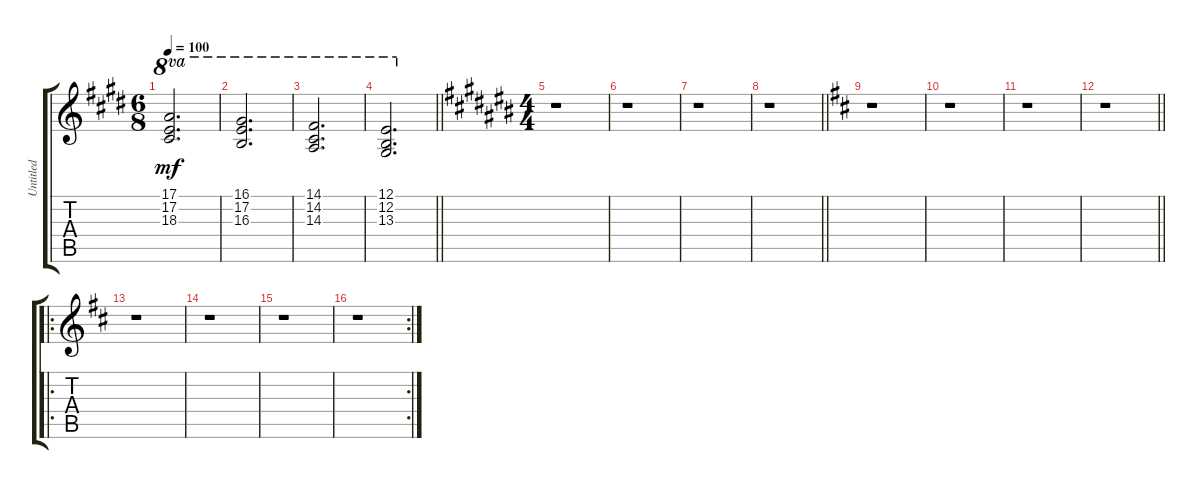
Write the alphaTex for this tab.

\track ("Untitled" "Untitled") {instrument churchorgan}
\staff {score tabs}
\tuning (E4 B3 G3 D3 A2 E2) {hide}
\ts (6 8)
\tempo 100
\clef g2
\ks e
(17.1 17.2 18.3).2{d ot 8va dy mf} |
\ks c#minor
(16.1 17.2 16.3).2{d ot 8va} |
(14.1 14.2 14.3).2{d ot 8va} |
\barLineRight lightlight
(12.1 12.2 13.3).2{d ot 8va} |
\ts (4 4)
\ks c#
r.1 |
\ks a#minor
r.1 |
\ks c#
r.1 |
\barLineRight lightlight
\ks a#minor
r.1 |
\ks d
r.1 |
r.1 |
r.1 |
\barLineRight lightlight
r.1 |
\ro
r.1 |
r.1 |
r.1 |
\rc 2
r.1
